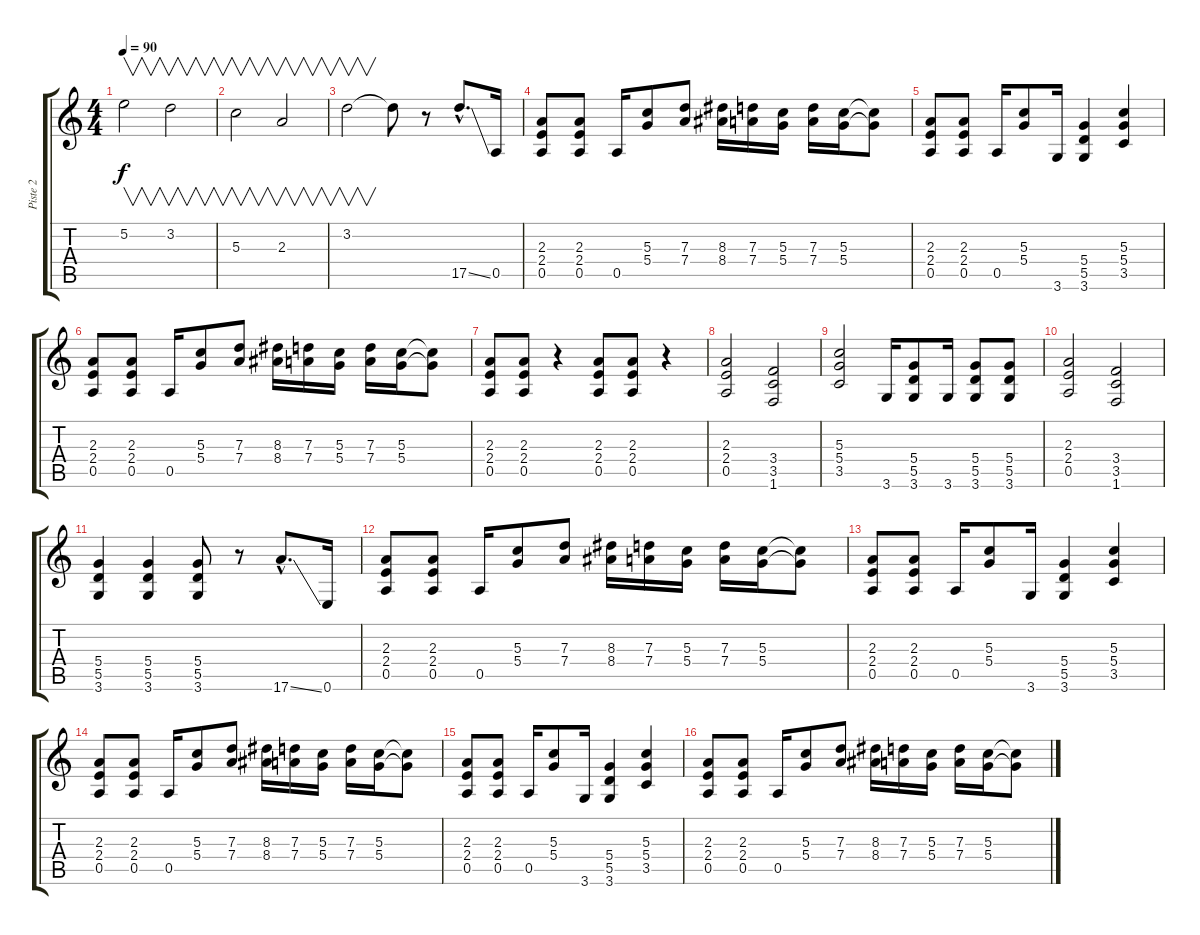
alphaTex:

\track ("Piste 2" "Piste 2") {instrument overdrivenguitar}
\staff {score tabs}
\tuning (E4 B3 G3 D3 A2 E2) {hide}
\ts (4 4)
\tempo 90
\clef g2
\ks c
5.2.2{v dy f} 3.2.2{v} |
5.3.2{v} 2.3.2{v} |
3.2.2{v} 3.2{t}.8 r.8 17.5{ss hac}.8{d} 0.5.16 |
(2.3 2.4 0.5).8 (2.3 2.4 0.5).8 0.5.16 (5.3 5.4).8 (7.3 7.4).8 (8.3 8.4).16 (7.3 7.4).16 (5.3 5.4).16 (7.3 7.4).16 (5.3 5.4).16 (5.3{t} 5.4{t}).8 |
(2.3 2.4 0.5).8 (2.3 2.4 0.5).8 0.5.16 (5.3 5.4).8 3.6.16 (5.4 5.5 3.6).4 (5.3 5.4 3.5).4 |
(2.3 2.4 0.5).8 (2.3 2.4 0.5).8 0.5.16 (5.3 5.4).8 (7.3 7.4).8 (8.3 8.4).16 (7.3 7.4).16 (5.3 5.4).16 (7.3 7.4).16 (5.3 5.4).16 (5.3{t} 5.4{t}).8 |
(2.3 2.4 0.5).8 (2.3 2.4 0.5).8 r.4 (2.3 2.4 0.5).8 (2.3 2.4 0.5).8 r.4 |
(2.3 2.4 0.5).2 (3.4 3.5 1.6).2 |
(5.3 5.4 3.5).2 3.6.16 (5.4 5.5 3.6).8 3.6.16 (5.4 5.5 3.6).8 (5.4 5.5 3.6).8 |
(2.3 2.4 0.5).2 (3.4 3.5 1.6).2 |
(5.4 5.5 3.6).4 (5.4 5.5 3.6).4 (5.4 5.5 3.6).8 r.8 17.6{ss hac}.8{d} 0.6.16 |
(2.3 2.4 0.5).8 (2.3 2.4 0.5).8 0.5.16 (5.3 5.4).8 (7.3 7.4).8 (8.3 8.4).16 (7.3 7.4).16 (5.3 5.4).16 (7.3 7.4).16 (5.3 5.4).16 (5.3{t} 5.4{t}).8 |
(2.3 2.4 0.5).8 (2.3 2.4 0.5).8 0.5.16 (5.3 5.4).8 3.6.16 (5.4 5.5 3.6).4 (5.3 5.4 3.5).4 |
(2.3 2.4 0.5).8 (2.3 2.4 0.5).8 0.5.16 (5.3 5.4).8 (7.3 7.4).8 (8.3 8.4).16 (7.3 7.4).16 (5.3 5.4).16 (7.3 7.4).16 (5.3 5.4).16 (5.3{t} 5.4{t}).8 |
(2.3 2.4 0.5).8 (2.3 2.4 0.5).8 0.5.16 (5.3 5.4).8 3.6.16 (5.4 5.5 3.6).4 (5.3 5.4 3.5).4 |
(2.3 2.4 0.5).8 (2.3 2.4 0.5).8 0.5.16 (5.3 5.4).8 (7.3 7.4).8 (8.3 8.4).16 (7.3 7.4).16 (5.3 5.4).16 (7.3 7.4).16 (5.3 5.4).16 (5.3{t} 5.4{t}).8
